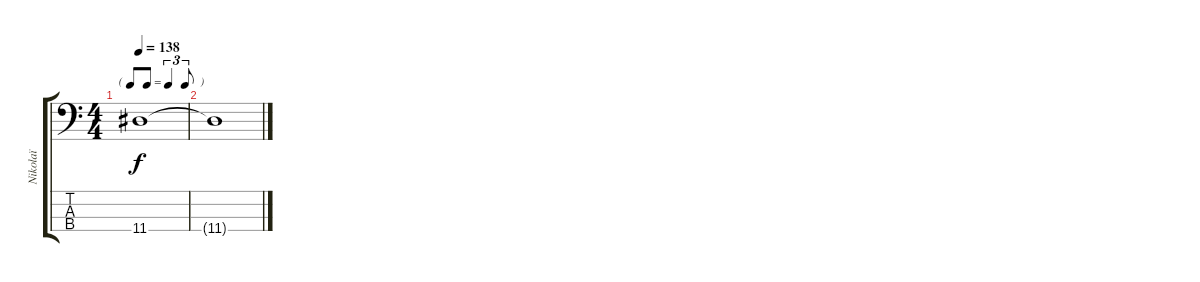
\track ("Nikolaï" "Nikolaï") {instrument electricbassfinger}
\staff {score tabs}
\tuning (G2 D2 A1 E1) {hide}
\ts (4 4)
\tf triplet8th
\tempo 138
\clef f4
\ks c
11.4.1{dy f} |
11.4{t}.1
